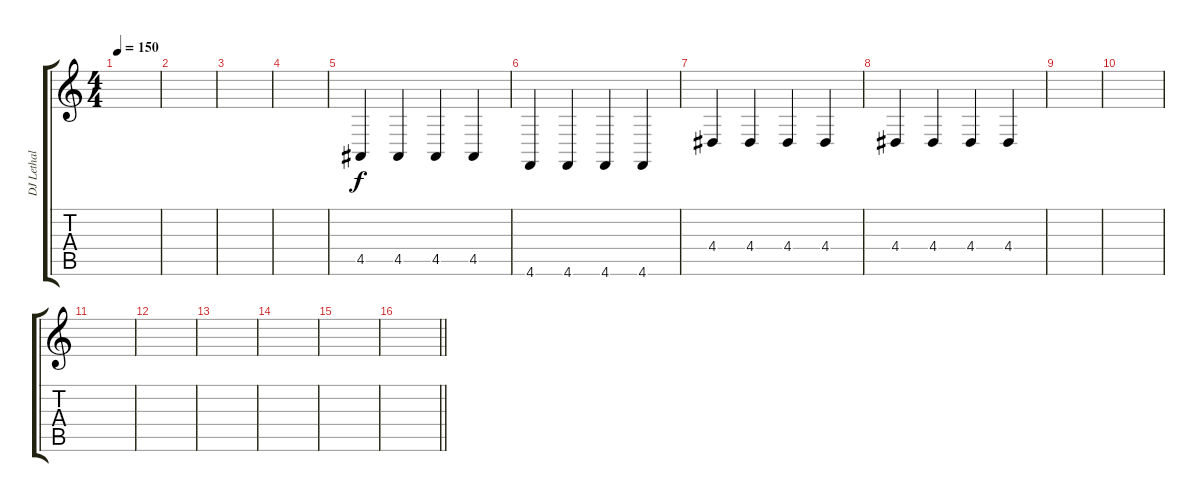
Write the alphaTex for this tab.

\track ("DJ Lethal (Strings)" "DJ Lethal ") {instrument stringensemble1}
\staff {score tabs}
\tuning (Db4 Ab3 E3 B2 Gb2 Db2) {hide}
\ts (4 4)
\tempo 150
\clef g2
\ks c
|
|
|
|
4.5.4 4.5.4 4.5.4 4.5.4 |
4.6.4 4.6.4 4.6.4 4.6.4 |
4.4.4 4.4.4 4.4.4 4.4.4 |
4.4.4 4.4.4 4.4.4 4.4.4 |
|
|
|
|
|
|
|
\barLineRight lightlight
